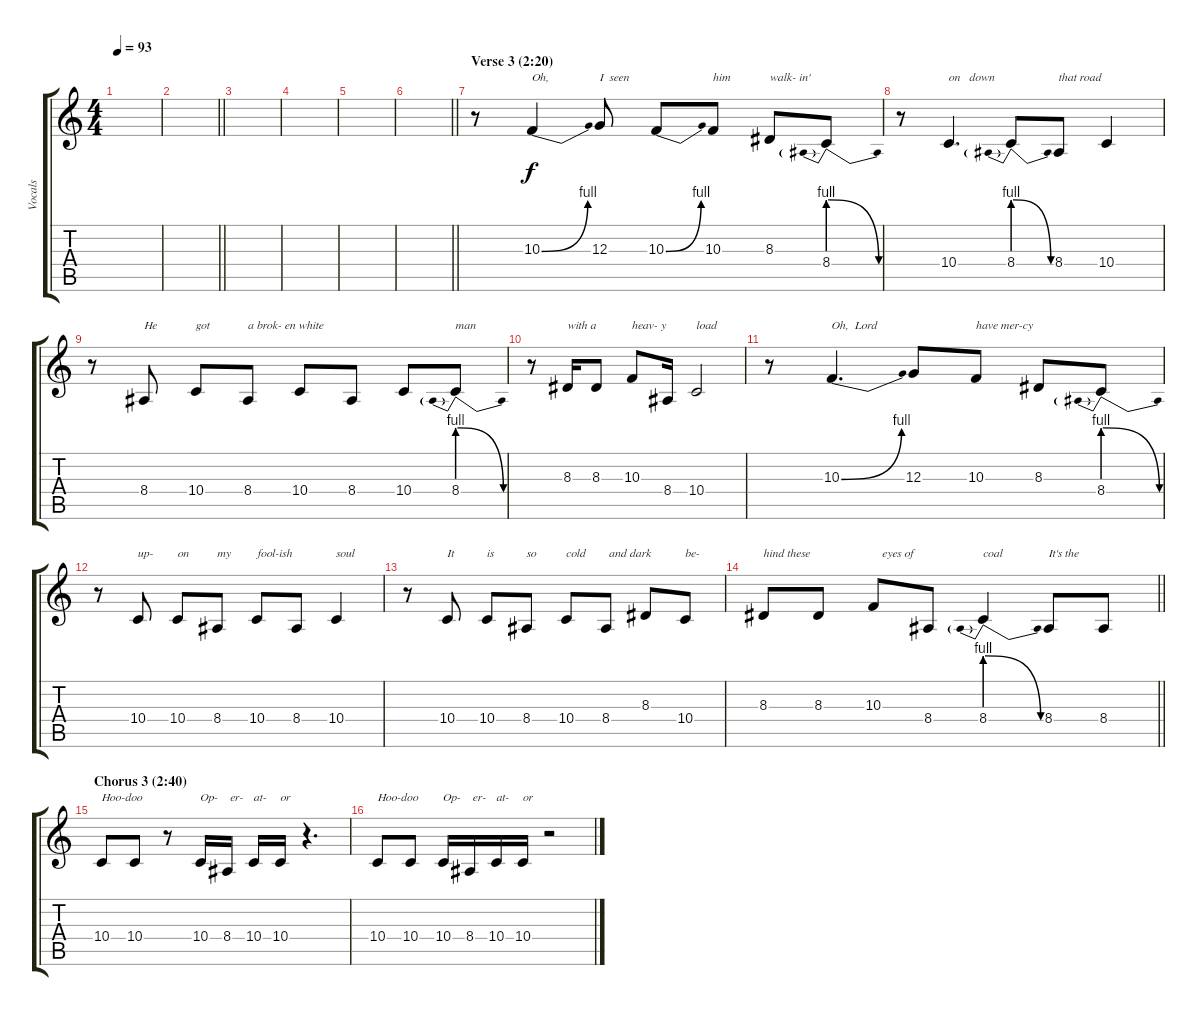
\track ("Vocals" "Vocals") {instrument clarinet}
\staff {score tabs}
\tuning (E4 B3 G3 D3 A2 E2) {hide}
\ts (4 4)
\tempo 93
\clef g2
\ks c
|
\barLineRight lightlight
|
|
|
|
\barLineRight lightlight
|
\section ("" "Verse 3 (2:20)")
r.8 10.3{be (bend 0 0 60 4)}.4{txt "Oh, "} 12.3.8{txt "I  seen"} 10.3{be (bend 0 0 60 4)}.8 10.3.8{txt "him"} 8.3.8{txt "walk- in'"} 8.4{be (prebendrelease 0 4 60 0)}.8 |
r.8 10.4.4{d txt "on   down"} 8.4{be (prebendrelease 0 4 60 0)}.8 8.4.8{txt "that road"} 10.4.4 |
r.8 8.4.8{txt "He"} 10.4.8{txt "got"} 8.4.8{txt "a brok- en white"} 10.4.8 8.4.8 10.4.8 8.4{be (prebendrelease 0 4 60 0)}.8{txt "man"} |
r.8 8.3.16{txt "with a"} 8.3.8 10.3.8{txt "heav- y"} 8.4.16 10.4.2{txt "load"} |
r.8 10.3{be (bend 0 0 60 4)}.4{d txt "Oh,  Lord"} 12.3.8 10.3.8{txt "have mer-cy"} 8.3.8 8.4{be (prebendrelease 0 4 60 0)}.8 |
r.8 10.4.8{txt "up-"} 10.4.8{txt "on"} 8.4.8{txt "my"} 10.4.8{txt "fool-ish"} 8.4.8 10.4.4{txt "soul"} |
r.8 10.4.8{txt "It"} 10.4.8{txt "is"} 8.4.8{txt "so"} 10.4.8{txt "cold"} 8.4.8{txt " and dark"} 8.3.8 10.4.8{txt "be-"} |
\barLineRight lightlight
8.3.8{txt "hind these"} 8.3.8 10.3.8{txt "   eyes of"} 8.4.8 8.4{be (prebendrelease 0 4 60 0)}.4{txt "coal"} 8.4.8{txt "It's the"} 8.4.8 |
\section ("" "Chorus 3 (2:40)")
10.4.8{txt "Hoo-doo"} 10.4.8 r.8 10.4.16{txt "Op-"} 8.4.16{txt " er-"} 10.4.16{txt "at-"} 10.4.16{txt "or"} r.4{d} |
10.4.8{txt "Hoo-doo"} 10.4.8 10.4.16{txt "Op-"} 8.4.16{txt " er-"} 10.4.16{txt "at-"} 10.4.16{txt "or"} r.2
